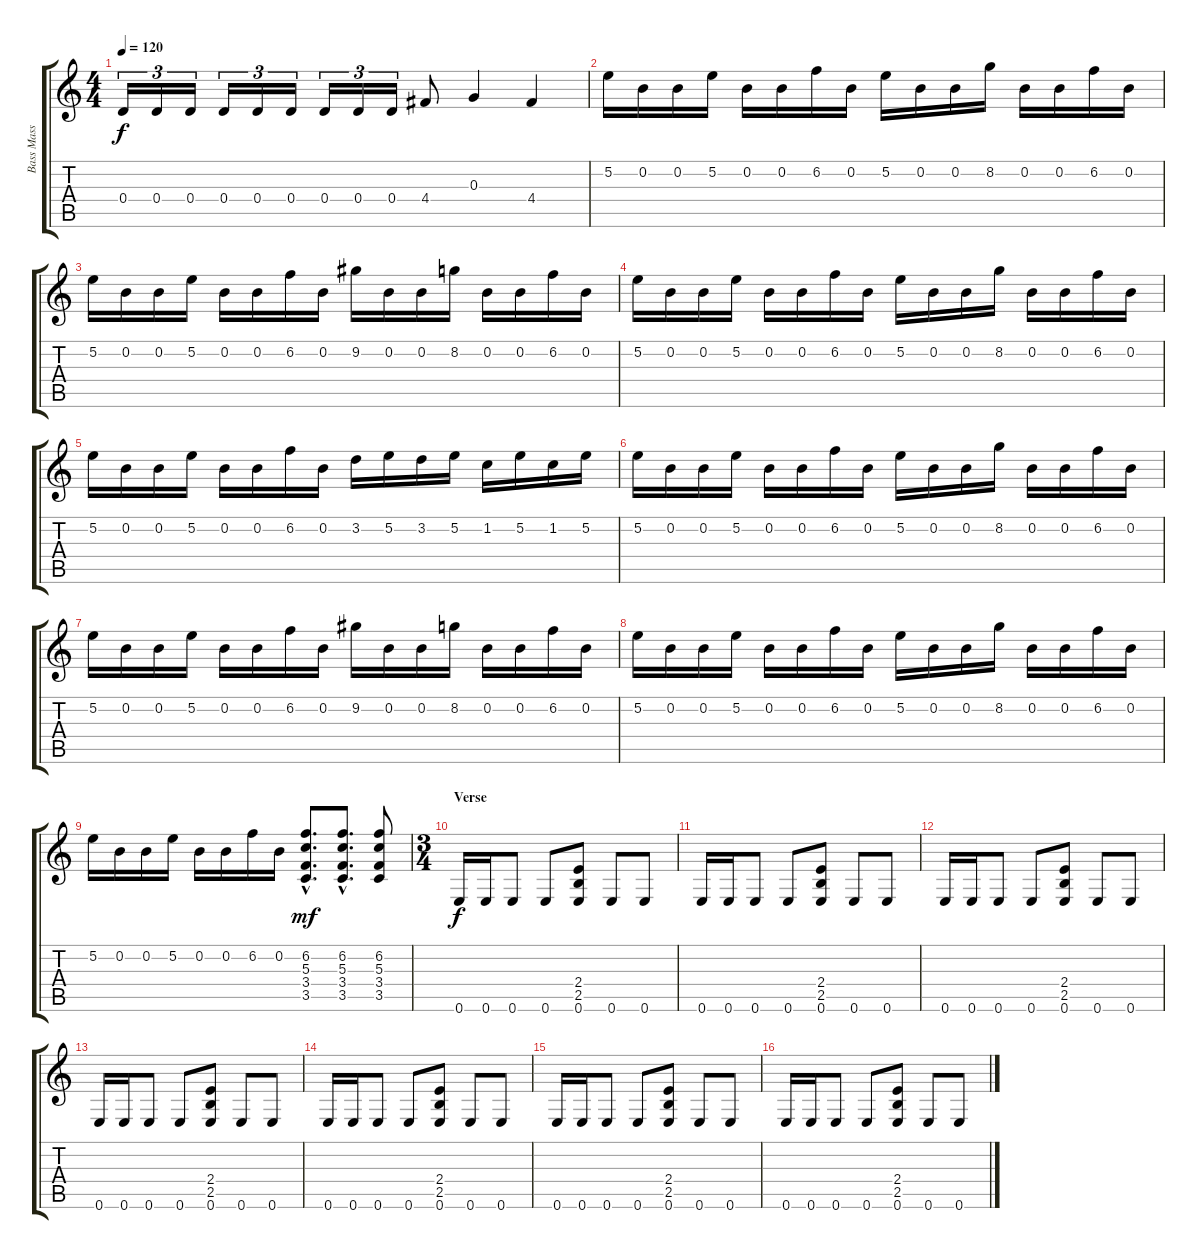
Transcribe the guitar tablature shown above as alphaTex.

\track ("Bass Mass" "Bass Mass") {instrument overdrivenguitar}
\staff {score tabs}
\tuning (E4 B3 G3 D3 A2 E2) {hide}
\ts (4 4)
\tempo 120
\clef g2
\ks c
0.4.16{tu (3 2) dy f} 0.4.16{tu (3 2)} 0.4.16{tu (3 2)} 0.4.16{tu (3 2)} 0.4.16{tu (3 2)} 0.4.16{tu (3 2)} 0.4.16{tu (3 2)} 0.4.16{tu (3 2)} 0.4.16{tu (3 2)} 4.4.8 0.3.4 4.4.4 |
5.2.16 0.2.16 0.2.16 5.2.16 0.2.16 0.2.16 6.2.16 0.2.16 5.2.16 0.2.16 0.2.16 8.2.16 0.2.16 0.2.16 6.2.16 0.2.16 |
5.2.16 0.2.16 0.2.16 5.2.16 0.2.16 0.2.16 6.2.16 0.2.16 9.2.16 0.2.16 0.2.16 8.2.16 0.2.16 0.2.16 6.2.16 0.2.16 |
5.2.16 0.2.16 0.2.16 5.2.16 0.2.16 0.2.16 6.2.16 0.2.16 5.2.16 0.2.16 0.2.16 8.2.16 0.2.16 0.2.16 6.2.16 0.2.16 |
5.2.16 0.2.16 0.2.16 5.2.16 0.2.16 0.2.16 6.2.16 0.2.16 3.2.16 5.2.16 3.2.16 5.2.16 1.2.16 5.2.16 1.2.16 5.2.16 |
5.2.16 0.2.16 0.2.16 5.2.16 0.2.16 0.2.16 6.2.16 0.2.16 5.2.16 0.2.16 0.2.16 8.2.16 0.2.16 0.2.16 6.2.16 0.2.16 |
5.2.16 0.2.16 0.2.16 5.2.16 0.2.16 0.2.16 6.2.16 0.2.16 9.2.16 0.2.16 0.2.16 8.2.16 0.2.16 0.2.16 6.2.16 0.2.16 |
5.2.16 0.2.16 0.2.16 5.2.16 0.2.16 0.2.16 6.2.16 0.2.16 5.2.16 0.2.16 0.2.16 8.2.16 0.2.16 0.2.16 6.2.16 0.2.16 |
5.2.16 0.2.16 0.2.16 5.2.16 0.2.16 0.2.16 6.2.16 0.2.16 (6.2{hac} 5.3{hac} 3.4{hac} 3.5{hac}).8{d dy mf} (6.2{hac} 5.3{hac} 3.4{hac} 3.5{hac}).8{d} (6.2 5.3 3.4 3.5).8 |
\ts (3 4)
\section ("" "Verse")
0.6.16{dy f} 0.6.16 0.6.8 0.6.8 (2.4 2.5 0.6).8 0.6.8 0.6.8 |
0.6.16 0.6.16 0.6.8 0.6.8 (2.4 2.5 0.6).8 0.6.8 0.6.8 |
0.6.16 0.6.16 0.6.8 0.6.8 (2.4 2.5 0.6).8 0.6.8 0.6.8 |
0.6.16 0.6.16 0.6.8 0.6.8 (2.4 2.5 0.6).8 0.6.8 0.6.8 |
0.6.16 0.6.16 0.6.8 0.6.8 (2.4 2.5 0.6).8 0.6.8 0.6.8 |
0.6.16 0.6.16 0.6.8 0.6.8 (2.4 2.5 0.6).8 0.6.8 0.6.8 |
0.6.16 0.6.16 0.6.8 0.6.8 (2.4 2.5 0.6).8 0.6.8 0.6.8
